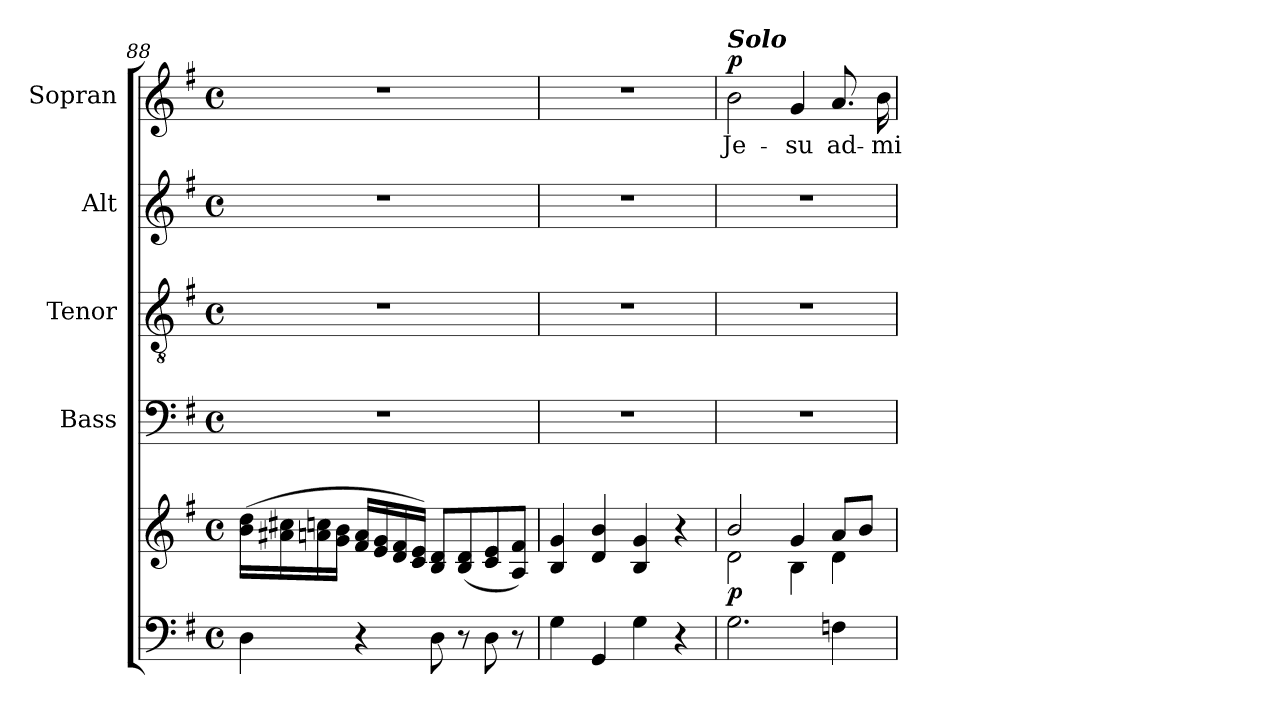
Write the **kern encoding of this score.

**kern	**kern	**dynam	**kern	**kern	**kern	**kern	**text	**dynam
*part5	*part5	*part5	*part4	*part3	*part2	*part1	*part1	*part1
*staff6	*staff5	*staff5/6	*staff4	*staff3	*staff2	*staff1	*staff1	*staff1
*	*	*	*I"Bass	*I"Tenor	*I"Alt	*I"Sopran	*	*
*	*	*	*I'B.	*I'T.	*I'A.	*I'S.	*	*
*clefF4	*clefG2	*	*clefF4	*clefGv2	*clefG2	*clefG2	*	*
*k[f#]	*k[f#]	*	*k[f#]	*k[f#]	*k[f#]	*k[f#]	*	*
*G:	*G:	*	*G:	*G:	*G:	*G:	*	*
*M4/4	*M4/4	*	*M4/4	*M4/4	*M4/4	*M4/4	*	*
*met(c)	*met(c)	*	*met(c)	*met(c)	*met(c)	*met(c)	*	*
=88	=88	=88	=88	=88	=88	=88	=88	=88
4D\	(>16b\ 16dd\LL	.	1r	1r	1r	1r	.	.
.	16a#X\ 16cc#X\	.	.	.	.	.	.	.
.	16an\ 16ccn\	.	.	.	.	.	.	.
.	16g\ 16b\JJ	.	.	.	.	.	.	.
4r	16f#/ 16a/LL	.	.	.	.	.	.	.
.	16e/ 16g/	.	.	.	.	.	.	.
.	16d/ 16f#/	.	.	.	.	.	.	.
.	16c/ 16e/JJ)	.	.	.	.	.	.	.
8D\	8B/ 8d/L	.	.	.	.	.	.	.
8r	(<8B/ 8d/	.	.	.	.	.	.	.
8D\	8c/ 8e/	.	.	.	.	.	.	.
8r	8A/ 8f#/J)	.	.	.	.	.	.	.
=89	=89	=89	=89	=89	=89	=89	=89	=89
4G\	4B/ 4g/	.	1r	1r	1r	1r	.	.
4GG/	4d/ 4b/	.	.	.	.	.	.	.
4G\	4B/ 4g/	.	.	.	.	.	.	.
4r	4r	.	.	.	.	.	.	.
=90	=90	=90	=90	=90	=90	=90	=90	=90
*	*^	*	*	*	*	*	*	*
!	!	!	!	!	!	!	!LO:TX:a:Bi:t=Solo	!	!
!	!	!	!LO:DY:b	!	!	!	!	!LO:LY:b	!LO:DY:a
2.G\	2b/	2d\	p	1r	1r	1r	2b\	Je-	p
!	!	!	!	!	!	!	!	!LO:LY:b	!
.	4g/	4B\	.	.	.	.	4g/	-su	.
!	!	!	!	!	!	!	!	!LO:LY:b	!
4Fn\	8a/L	4d\	.	.	.	.	8.a/	ad-	.
.	8b/J	.	.	.	.	.	.	.	.
!	!	!	!	!	!	!	!	!LO:LY:b	!
.	.	.	.	.	.	.	16b\	-mi-	.
*	*v	*v	*	*	*	*	*	*	*
=	=	=	=	=	=	=	=	=
*-	*-	*-	*-	*-	*-	*-	*-	*-
